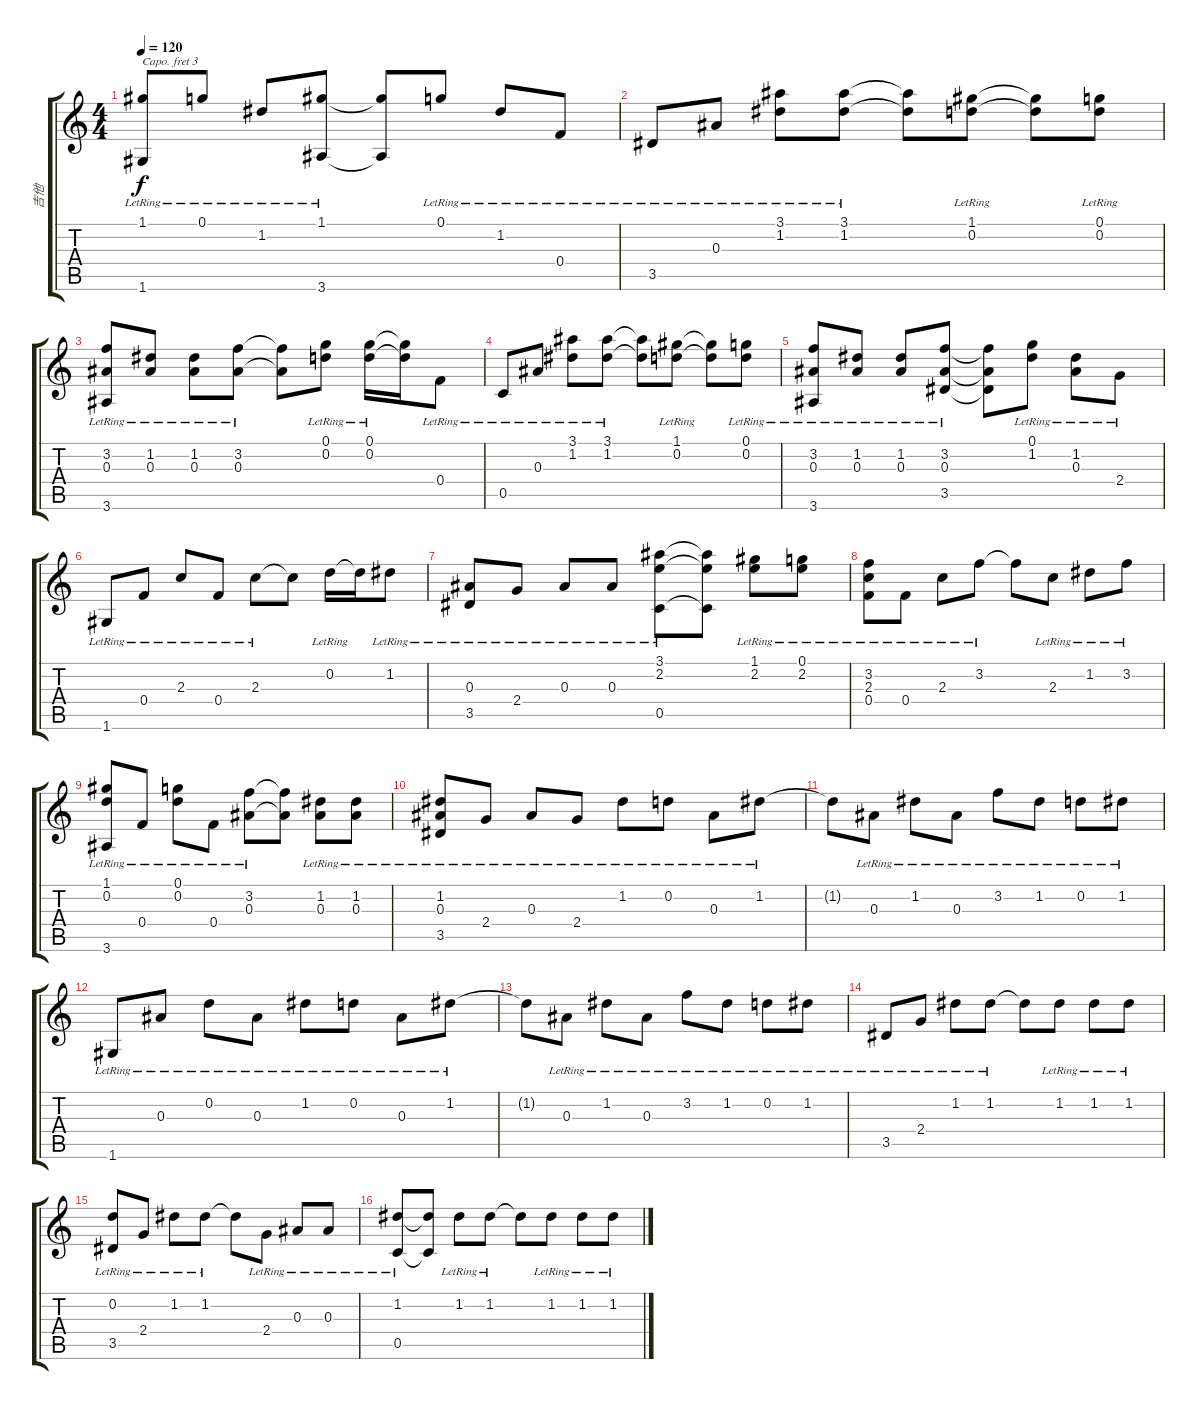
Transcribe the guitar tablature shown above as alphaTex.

\track ("吉他" "吉他") {instrument acousticguitarnylon}
\staff {score tabs}
\capo 3
\tuning (E4 B3 G3 D3 A2 E2) {hide}
\ts (4 4)
\tempo 120
\clef g2
\ks c
(1.1{lr} 1.6).8{dy f} 0.1{lr}.8 1.2{lr}.8 (1.1{lr} 3.6).8 (1.1{t} 3.6{t}).8 0.1{lr}.8 1.2{lr}.8 0.4{lr}.8 |
3.5{lr}.8 0.3{lr}.8 (3.1 1.2{lr}).8 (3.1 1.2{lr}).8 (3.1{t} 1.2{t}).8 (1.1 0.2{lr}).8 (1.1{t} 0.2{t}).8 (0.1 0.2{lr}).8 |
(3.2{lr} 0.3 3.6).8 (1.2{lr} 0.3).8 (1.2{lr} 0.3).8 (3.2{lr} 0.3).8 (3.2{t} 0.3{t}).8 (0.1 0.2{lr}).8 (0.1 0.2{lr}).16 (0.1{t} 0.2{t}).16 0.4{lr}.8 |
0.5{lr}.8 0.3{lr}.8 (3.1 1.2{lr}).8 (3.1 1.2{lr}).8 (3.1{t} 1.2{t}).8 (1.1 0.2{lr}).8 (1.1{t} 0.2{t}).8 (0.1 0.2{lr}).8 |
(3.2{lr} 0.3 3.6).8 (1.2{lr} 0.3).8 (1.2{lr} 0.3).8 (3.2{lr} 0.3 3.5).8 (3.2{t} 0.3{t} 3.5{t}).8 (0.1 1.2{lr}).8 (1.2{lr} 0.3).8 2.4{lr}.8 |
1.6{lr}.8 0.4{lr}.8 2.3{lr}.8 0.4{lr}.8 2.3{lr}.8 2.3{t}.8 0.2{lr}.16 0.2{t}.16 1.2{lr}.8 |
(0.3{lr} 3.5).8 2.4{lr}.8 0.3{lr}.8 0.3{lr}.8 (3.1 2.2{lr} 0.5).8 (3.1{t} 2.2{t} 0.5{t}).8 (1.1 2.2{lr}).8 (0.1 2.2{lr}).8 |
(3.2{lr} 2.3 0.4).8 0.4{lr}.8 2.3{lr}.8 3.2{lr}.8 3.2{t}.8 2.3{lr}.8 1.2{lr}.8 3.2{lr}.8 |
(1.1 0.2{lr} 3.6).8 0.4{lr}.8 (0.1 0.2{lr}).8 0.4{lr}.8 (3.2 0.3{lr}).8 (3.2{t} 0.3{t}).8 (1.2 0.3{lr}).8 (1.2 0.3{lr}).8 |
(1.2 0.3{lr} 3.5).8 2.4{lr}.8 0.3{lr}.8 2.4{lr}.8 1.2{lr}.8 0.2{lr}.8 0.3{lr}.8 1.2{lr}.8 |
1.2{t}.8 0.3{lr}.8 1.2{lr}.8 0.3{lr}.8 3.2{lr}.8 1.2{lr}.8 0.2{lr}.8 1.2{lr}.8 |
1.6{lr}.8 0.3{lr}.8 0.2{lr}.8 0.3{lr}.8 1.2{lr}.8 0.2{lr}.8 0.3{lr}.8 1.2{lr}.8 |
1.2{t}.8 0.3{lr}.8 1.2{lr}.8 0.3{lr}.8 3.2{lr}.8 1.2{lr}.8 0.2{lr}.8 1.2{lr}.8 |
3.5{lr}.8 2.4{lr}.8 1.2{lr}.8 1.2{lr}.8 1.2{t}.8 1.2{lr}.8 1.2{lr}.8 1.2{lr}.8 |
(0.2{lr} 3.5).8 2.4{lr}.8 1.2{lr}.8 1.2{lr}.8 1.2{t}.8 2.4{lr}.8 0.3{lr}.8 0.3{lr}.8 |
(1.2{lr} 0.5).8 (1.2{t} 0.5{t}).8 1.2{lr}.8 1.2{lr}.8 1.2{t}.8 1.2{lr}.8 1.2{lr}.8 1.2{lr}.8
